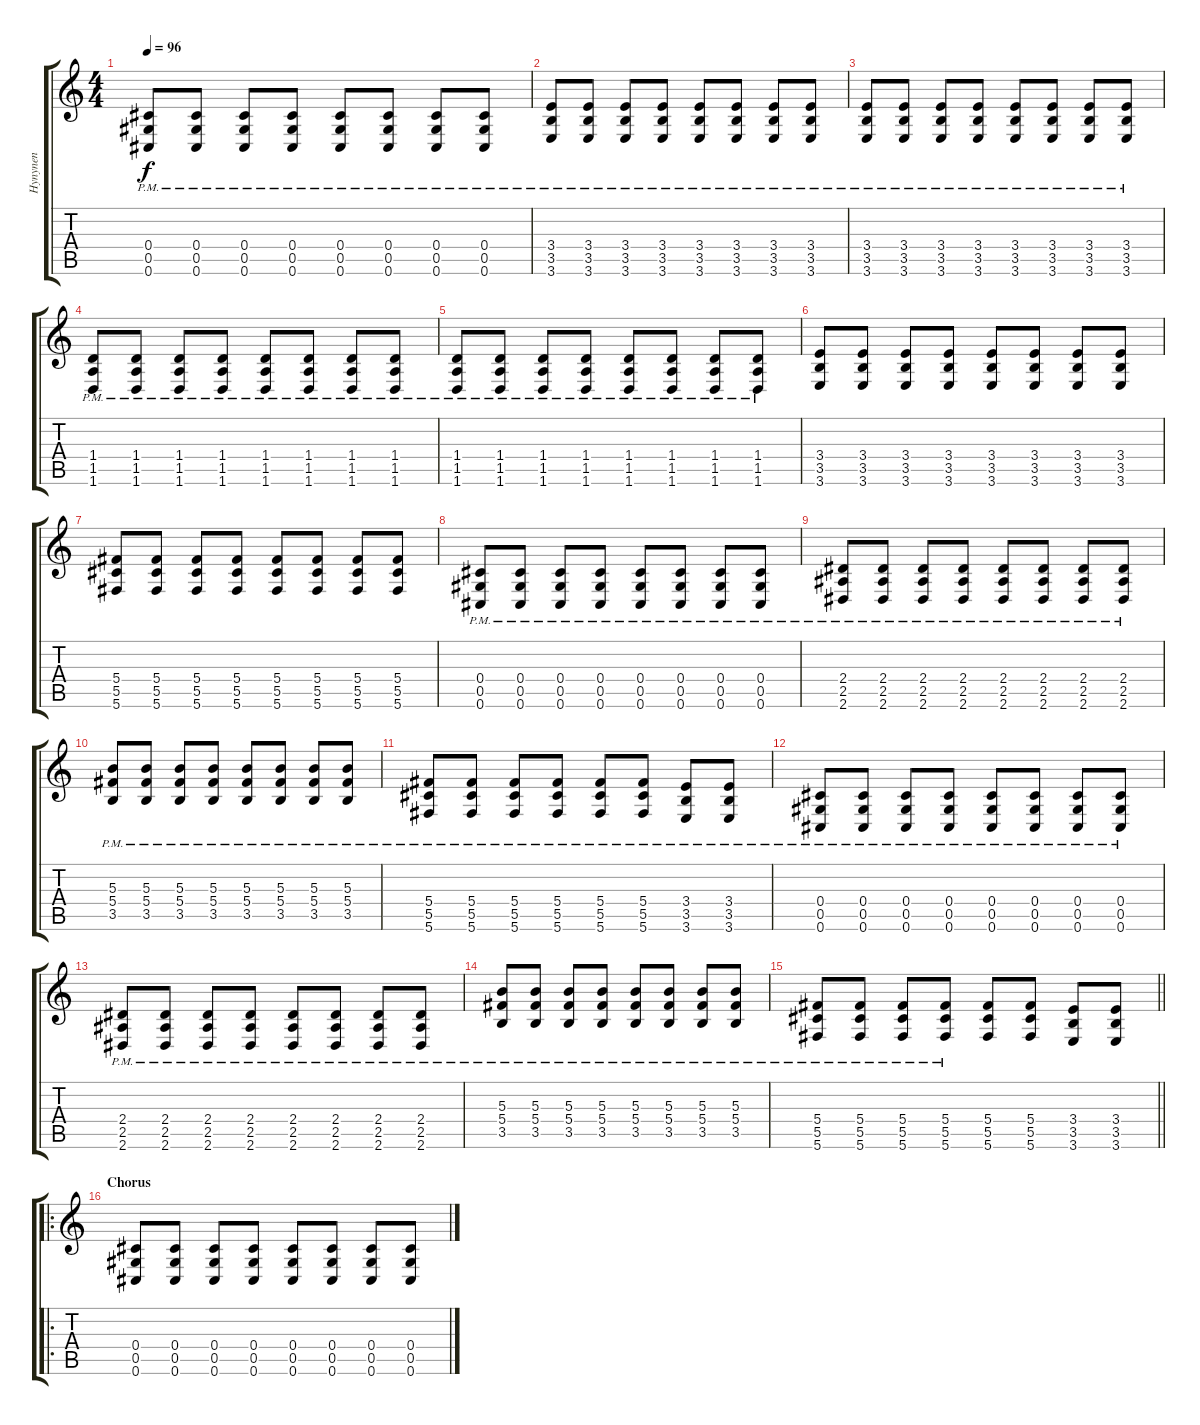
\track ("Hynynen" "Hynynen") {instrument distortionguitar}
\staff {score tabs}
\tuning (Eb4 Bb3 Gb3 Db3 Ab2 Db2) {hide}
\ts (4 4)
\tempo 96
\clef g2
\ks c
(0.4{pm} 0.5{pm} 0.6{pm}).8{dy f} (0.4{pm} 0.5{pm} 0.6{pm}).8 (0.4{pm} 0.5{pm} 0.6{pm}).8 (0.4{pm} 0.5{pm} 0.6{pm}).8 (0.4{pm} 0.5{pm} 0.6{pm}).8 (0.4{pm} 0.5{pm} 0.6{pm}).8 (0.4{pm} 0.5{pm} 0.6{pm}).8 (0.4{pm} 0.5{pm} 0.6{pm}).8 |
(3.4{pm} 3.5{pm} 3.6{pm}).8 (3.4{pm} 3.5{pm} 3.6{pm}).8 (3.4{pm} 3.5{pm} 3.6{pm}).8 (3.4{pm} 3.5{pm} 3.6{pm}).8 (3.4{pm} 3.5{pm} 3.6{pm}).8 (3.4{pm} 3.5{pm} 3.6{pm}).8 (3.4{pm} 3.5{pm} 3.6{pm}).8 (3.4{pm} 3.5{pm} 3.6{pm}).8 |
(3.4{pm} 3.5{pm} 3.6{pm}).8 (3.4{pm} 3.5{pm} 3.6{pm}).8 (3.4{pm} 3.5{pm} 3.6{pm}).8 (3.4{pm} 3.5{pm} 3.6{pm}).8 (3.4{pm} 3.5{pm} 3.6{pm}).8 (3.4{pm} 3.5{pm} 3.6{pm}).8 (3.4{pm} 3.5{pm} 3.6{pm}).8 (3.4{pm} 3.5{pm} 3.6{pm}).8 |
(1.4{pm} 1.5{pm} 1.6{pm}).8 (1.4{pm} 1.5{pm} 1.6{pm}).8 (1.4{pm} 1.5{pm} 1.6{pm}).8 (1.4{pm} 1.5{pm} 1.6{pm}).8 (1.4{pm} 1.5{pm} 1.6{pm}).8 (1.4{pm} 1.5{pm} 1.6{pm}).8 (1.4{pm} 1.5{pm} 1.6{pm}).8 (1.4{pm} 1.5{pm} 1.6{pm}).8 |
(1.4{pm} 1.5{pm} 1.6{pm}).8 (1.4{pm} 1.5{pm} 1.6{pm}).8 (1.4{pm} 1.5{pm} 1.6{pm}).8 (1.4{pm} 1.5{pm} 1.6{pm}).8 (1.4{pm} 1.5{pm} 1.6{pm}).8 (1.4{pm} 1.5{pm} 1.6{pm}).8 (1.4{pm} 1.5{pm} 1.6{pm}).8 (1.4{pm} 1.5{pm} 1.6{pm}).8 |
(3.4 3.5 3.6).8 (3.4 3.5 3.6).8 (3.4 3.5 3.6).8 (3.4 3.5 3.6).8 (3.4 3.5 3.6).8 (3.4 3.5 3.6).8 (3.4 3.5 3.6).8 (3.4 3.5 3.6).8 |
(5.4 5.5 5.6).8 (5.4 5.5 5.6).8 (5.4 5.5 5.6).8 (5.4 5.5 5.6).8 (5.4 5.5 5.6).8 (5.4 5.5 5.6).8 (5.4 5.5 5.6).8 (5.4 5.5 5.6).8 |
(0.4{pm} 0.5{pm} 0.6{pm}).8 (0.4{pm} 0.5{pm} 0.6{pm}).8 (0.4{pm} 0.5{pm} 0.6{pm}).8 (0.4{pm} 0.5{pm} 0.6{pm}).8 (0.4{pm} 0.5{pm} 0.6{pm}).8 (0.4{pm} 0.5{pm} 0.6{pm}).8 (0.4{pm} 0.5{pm} 0.6{pm}).8 (0.4{pm} 0.5{pm} 0.6{pm}).8 |
(2.4{pm} 2.5{pm} 2.6{pm}).8 (2.4{pm} 2.5{pm} 2.6{pm}).8 (2.4{pm} 2.5{pm} 2.6{pm}).8 (2.4{pm} 2.5{pm} 2.6{pm}).8 (2.4{pm} 2.5{pm} 2.6{pm}).8 (2.4{pm} 2.5{pm} 2.6{pm}).8 (2.4{pm} 2.5{pm} 2.6{pm}).8 (2.4{pm} 2.5{pm} 2.6{pm}).8 |
(5.3{pm} 5.4{pm} 3.5{pm}).8 (5.3{pm} 5.4{pm} 3.5{pm}).8 (5.3{pm} 5.4{pm} 3.5{pm}).8 (5.3{pm} 5.4{pm} 3.5{pm}).8 (5.3{pm} 5.4{pm} 3.5{pm}).8 (5.3{pm} 5.4{pm} 3.5{pm}).8 (5.3{pm} 5.4{pm} 3.5{pm}).8 (5.3{pm} 5.4{pm} 3.5{pm}).8 |
(5.4{pm} 5.5{pm} 5.6{pm}).8 (5.4{pm} 5.5{pm} 5.6{pm}).8 (5.4{pm} 5.5{pm} 5.6{pm}).8 (5.4{pm} 5.5{pm} 5.6{pm}).8 (5.4{pm} 5.5{pm} 5.6{pm}).8 (5.4{pm} 5.5{pm} 5.6{pm}).8 (3.4{pm} 3.5{pm} 3.6{pm}).8 (3.4{pm} 3.5{pm} 3.6{pm}).8 |
(0.4{pm} 0.5{pm} 0.6{pm}).8 (0.4{pm} 0.5{pm} 0.6{pm}).8 (0.4{pm} 0.5{pm} 0.6{pm}).8 (0.4{pm} 0.5{pm} 0.6{pm}).8 (0.4{pm} 0.5{pm} 0.6{pm}).8 (0.4{pm} 0.5{pm} 0.6{pm}).8 (0.4{pm} 0.5{pm} 0.6{pm}).8 (0.4{pm} 0.5{pm} 0.6{pm}).8 |
(2.4{pm} 2.5{pm} 2.6{pm}).8 (2.4{pm} 2.5{pm} 2.6{pm}).8 (2.4{pm} 2.5{pm} 2.6{pm}).8 (2.4{pm} 2.5{pm} 2.6{pm}).8 (2.4{pm} 2.5{pm} 2.6{pm}).8 (2.4{pm} 2.5{pm} 2.6{pm}).8 (2.4{pm} 2.5{pm} 2.6{pm}).8 (2.4{pm} 2.5{pm} 2.6{pm}).8 |
(5.3{pm} 5.4{pm} 3.5{pm}).8 (5.3{pm} 5.4{pm} 3.5{pm}).8 (5.3{pm} 5.4{pm} 3.5{pm}).8 (5.3{pm} 5.4{pm} 3.5{pm}).8 (5.3{pm} 5.4{pm} 3.5{pm}).8 (5.3{pm} 5.4{pm} 3.5{pm}).8 (5.3{pm} 5.4{pm} 3.5{pm}).8 (5.3{pm} 5.4{pm} 3.5{pm}).8 |
\barLineRight lightlight
(5.4{pm} 5.5{pm} 5.6{pm}).8 (5.4{pm} 5.5{pm} 5.6{pm}).8 (5.4{pm} 5.5{pm} 5.6{pm}).8 (5.4{pm} 5.5{pm} 5.6{pm}).8 (5.4 5.5 5.6).8 (5.4 5.5 5.6).8 (3.4 3.5 3.6).8 (3.4 3.5 3.6).8 |
\ro
\section ("" "Chorus")
(0.4 0.5 0.6).8 (0.4 0.5 0.6).8 (0.4 0.5 0.6).8 (0.4 0.5 0.6).8 (0.4 0.5 0.6).8 (0.4 0.5 0.6).8 (0.4 0.5 0.6).8 (0.4 0.5 0.6).8
